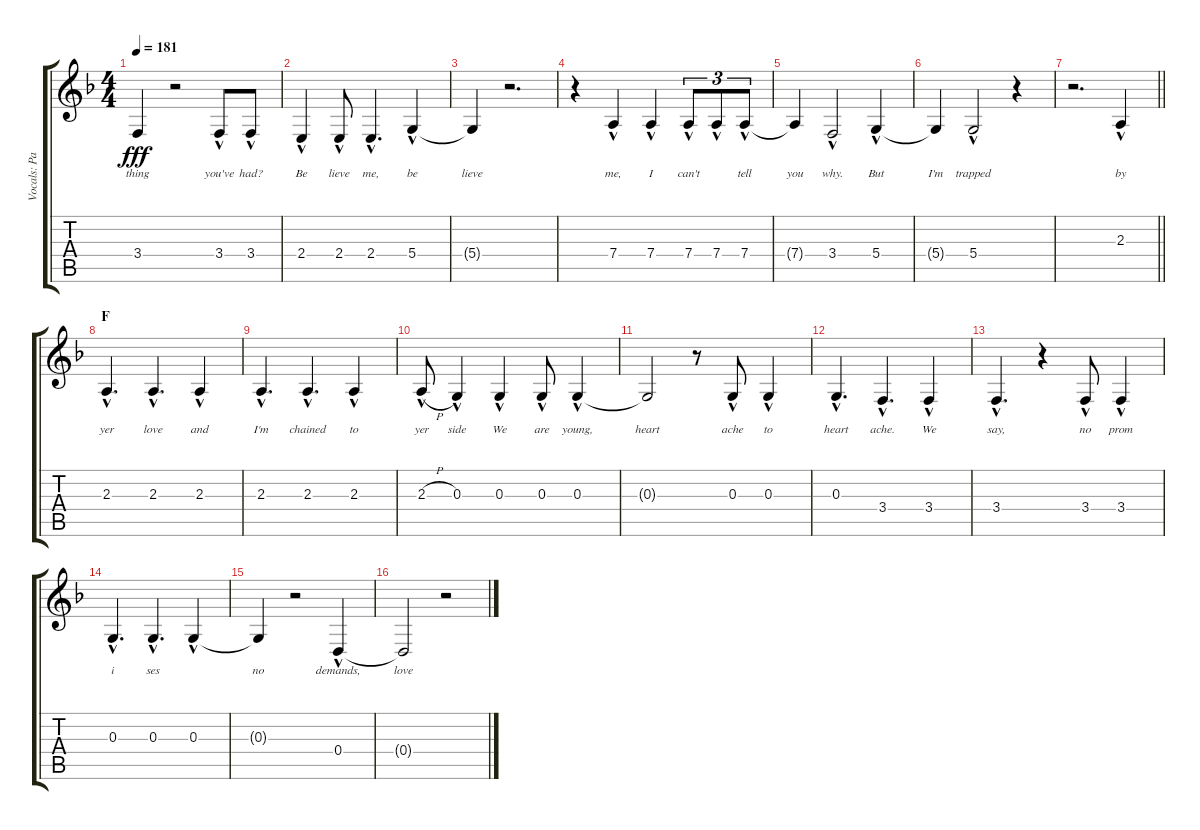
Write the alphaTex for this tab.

\track ("Vocals: Pat" "Vocals: Pa") {instrument lead2sawtooth}
\staff {score tabs}
\tuning (E4 B3 G3 D3 A2 E2) {hide}
\ts (4 4)
\tempo 181
\clef g2
\ks f
3.4{t}.4{lyrics (0 "thing") lyrics (1 "") lyrics (2 "") lyrics (3 "") lyrics (4 "") dy fff} r.2 3.4{hac}.8{lyrics (0 "you've") lyrics (1 "") lyrics (2 "") lyrics (3 "") lyrics (4 "")} 3.4{hac}.8{lyrics (0 "had?") lyrics (1 "") lyrics (2 "") lyrics (3 "") lyrics (4 "")} |
2.4{hac}.4{lyrics (0 "Be") lyrics (1 "") lyrics (2 "") lyrics (3 "") lyrics (4 "")} 2.4{hac}.8{lyrics (0 "lieve") lyrics (1 "") lyrics (2 "") lyrics (3 "") lyrics (4 "")} 2.4{hac}.4{d lyrics (0 "me,") lyrics (1 "") lyrics (2 "") lyrics (3 "") lyrics (4 "")} 5.4{hac}.4{lyrics (0 "be") lyrics (1 "") lyrics (2 "") lyrics (3 "") lyrics (4 "")} |
5.4{t}.4{lyrics (0 "lieve") lyrics (1 "") lyrics (2 "") lyrics (3 "") lyrics (4 "")} r.2{d} |
r.4 7.4{hac}.4{lyrics (0 "me,") lyrics (1 "") lyrics (2 "") lyrics (3 "") lyrics (4 "")} 7.4{hac}.4{lyrics (0 "I") lyrics (1 "") lyrics (2 "") lyrics (3 "") lyrics (4 "")} 7.4{hac}.8{tu (3 2) lyrics (0 "can't") lyrics (1 "") lyrics (2 "") lyrics (3 "") lyrics (4 "")} 7.4{hac}.8{tu (3 2) lyrics (0 "") lyrics (1 "") lyrics (2 "") lyrics (3 "") lyrics (4 "")} 7.4{hac}.8{tu (3 2) lyrics (0 "tell") lyrics (1 "") lyrics (2 "") lyrics (3 "") lyrics (4 "")} |
7.4{t}.4{lyrics (0 "you") lyrics (1 "") lyrics (2 "") lyrics (3 "") lyrics (4 "")} 3.4{hac}.2{lyrics (0 "why.") lyrics (1 "") lyrics (2 "") lyrics (3 "") lyrics (4 "")} 5.4{hac}.4{lyrics (0 "But") lyrics (1 "") lyrics (2 "") lyrics (3 "") lyrics (4 "")} |
5.4{t}.4{lyrics (0 "I'm") lyrics (1 "") lyrics (2 "") lyrics (3 "") lyrics (4 "")} 5.4{hac}.2{lyrics (0 "trapped") lyrics (1 "") lyrics (2 "") lyrics (3 "") lyrics (4 "")} r.4 |
\barLineRight lightlight
r.2{d} 2.3{hac}.4{lyrics (0 "by") lyrics (1 "") lyrics (2 "") lyrics (3 "") lyrics (4 "")} |
\section ("" "F")
2.3{hac}.4{d lyrics (0 "yer") lyrics (1 "") lyrics (2 "") lyrics (3 "") lyrics (4 "")} 2.3{hac}.4{d lyrics (0 "love") lyrics (1 "") lyrics (2 "") lyrics (3 "") lyrics (4 "")} 2.3{hac}.4{lyrics (0 "and") lyrics (1 "") lyrics (2 "") lyrics (3 "") lyrics (4 "")} |
2.3{hac}.4{d lyrics (0 "I'm") lyrics (1 "") lyrics (2 "") lyrics (3 "") lyrics (4 "")} 2.3{hac}.4{d lyrics (0 "chained") lyrics (1 "") lyrics (2 "") lyrics (3 "") lyrics (4 "")} 2.3{hac}.4{lyrics (0 "to") lyrics (1 "") lyrics (2 "") lyrics (3 "") lyrics (4 "")} |
2.3{h hac}.8{lyrics (0 "yer") lyrics (1 "") lyrics (2 "") lyrics (3 "") lyrics (4 "")} 0.3{hac}.4{lyrics (0 "side") lyrics (1 "") lyrics (2 "") lyrics (3 "") lyrics (4 "")} 0.3{hac}.4{lyrics (0 "We") lyrics (1 "") lyrics (2 "") lyrics (3 "") lyrics (4 "")} 0.3{hac}.8{lyrics (0 "are") lyrics (1 "") lyrics (2 "") lyrics (3 "") lyrics (4 "")} 0.3{hac}.4{lyrics (0 "young,") lyrics (1 "") lyrics (2 "") lyrics (3 "") lyrics (4 "")} |
0.3{t}.2{lyrics (0 "heart") lyrics (1 "") lyrics (2 "") lyrics (3 "") lyrics (4 "")} r.8 0.3{hac}.8{lyrics (0 "ache") lyrics (1 "") lyrics (2 "") lyrics (3 "") lyrics (4 "")} 0.3{hac}.4{lyrics (0 "to") lyrics (1 "") lyrics (2 "") lyrics (3 "") lyrics (4 "")} |
0.3{hac}.4{d lyrics (0 "heart") lyrics (1 "") lyrics (2 "") lyrics (3 "") lyrics (4 "")} 3.4{hac}.4{d lyrics (0 "ache.") lyrics (1 "") lyrics (2 "") lyrics (3 "") lyrics (4 "")} 3.4{hac}.4{lyrics (0 "We") lyrics (1 "") lyrics (2 "") lyrics (3 "") lyrics (4 "")} |
3.4{hac}.4{d lyrics (0 "say,") lyrics (1 "") lyrics (2 "") lyrics (3 "") lyrics (4 "")} r.4 3.4{hac}.8{lyrics (0 "no") lyrics (1 "") lyrics (2 "") lyrics (3 "") lyrics (4 "")} 3.4{hac}.4{lyrics (0 "prom") lyrics (1 "") lyrics (2 "") lyrics (3 "") lyrics (4 "")} |
0.3{hac}.4{d lyrics (0 "i") lyrics (1 "") lyrics (2 "") lyrics (3 "") lyrics (4 "")} 0.3{hac}.4{d lyrics (0 "ses") lyrics (1 "") lyrics (2 "") lyrics (3 "") lyrics (4 "")} 0.3{hac}.4{lyrics (0 "") lyrics (1 "") lyrics (2 "") lyrics (3 "") lyrics (4 "")} |
0.3{t}.4{lyrics (0 "no") lyrics (1 "") lyrics (2 "") lyrics (3 "") lyrics (4 "")} r.2 0.4{hac}.4{lyrics (0 "demands,") lyrics (1 "") lyrics (2 "") lyrics (3 "") lyrics (4 "")} |
0.4{t}.2{lyrics (0 "love") lyrics (1 "") lyrics (2 "") lyrics (3 "") lyrics (4 "")} r.2
